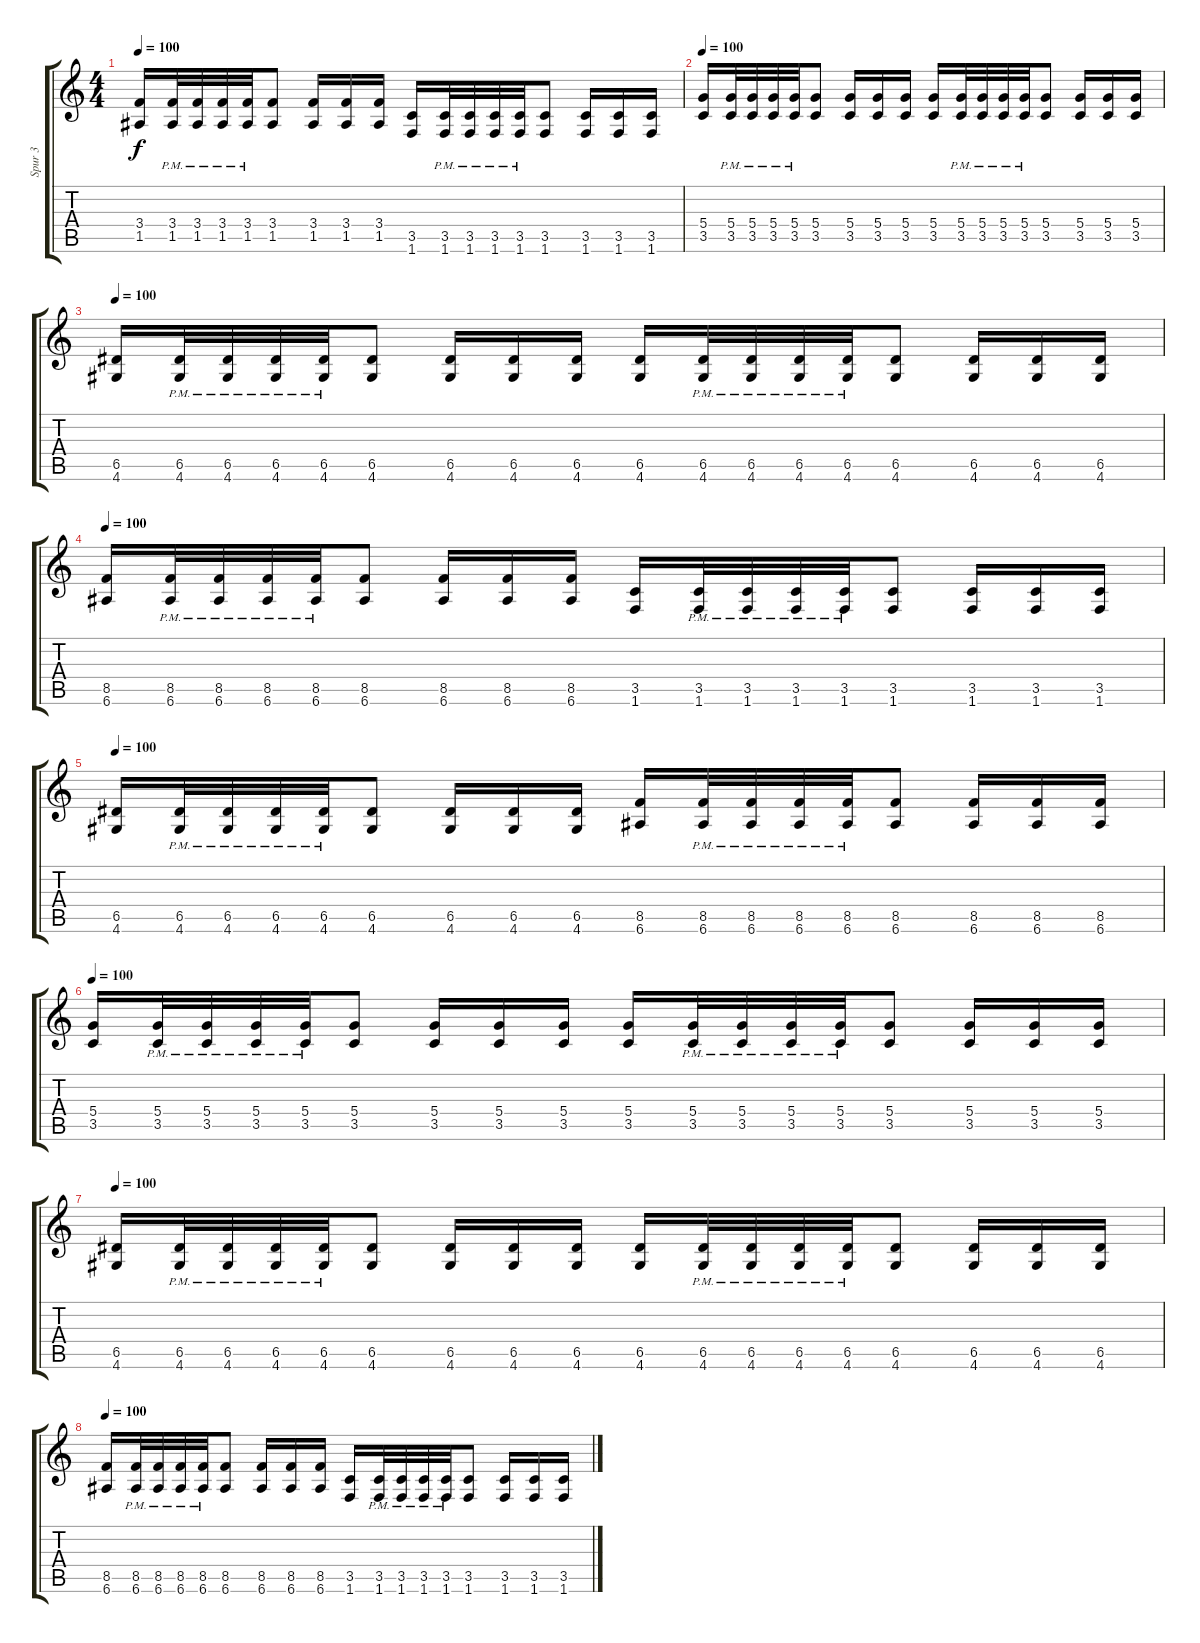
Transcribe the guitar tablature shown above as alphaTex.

\track ("Spur 3" "Spur 3") {instrument distortionguitar}
\staff {score tabs}
\tuning (E4 B3 G3 D3 A2 E2) {hide}
\ts (4 4)
\tempo 100
\clef g2
\ks c
(3.4 1.5).16{dy f} (3.4 1.5{pm}).32 (3.4 1.5{pm}).32 (3.4 1.5{pm}).32 (3.4 1.5{pm}).32 (3.4 1.5).8 (3.4 1.5).16 (3.4 1.5).16 (3.4 1.5).16 (3.5 1.6).16 (3.5{pm} 1.6).32 (3.5{pm} 1.6).32 (3.5{pm} 1.6).32 (3.5{pm} 1.6).32 (3.5 1.6).8 (3.5 1.6).16 (3.5 1.6).16 (3.5 1.6).16 |
\tempo 100
(5.4 3.5).16 (5.4 3.5{pm}).32 (5.4 3.5{pm}).32 (5.4 3.5{pm}).32 (5.4 3.5{pm}).32 (5.4 3.5).8 (5.4 3.5).16 (5.4 3.5).16 (5.4 3.5).16 (5.4 3.5).16 (5.4 3.5{pm}).32 (5.4 3.5{pm}).32 (5.4 3.5{pm}).32 (5.4 3.5{pm}).32 (5.4 3.5).8 (5.4 3.5).16 (5.4 3.5).16 (5.4 3.5).16 |
\tempo 100
(6.5 4.6).16 (6.5 4.6{pm}).32 (6.5 4.6{pm}).32 (6.5 4.6{pm}).32 (6.5 4.6{pm}).32 (6.5 4.6).8 (6.5 4.6).16 (6.5 4.6).16 (6.5 4.6).16 (6.5 4.6).16 (6.5 4.6{pm}).32 (6.5 4.6{pm}).32 (6.5 4.6{pm}).32 (6.5 4.6{pm}).32 (6.5 4.6).8 (6.5 4.6).16 (6.5 4.6).16 (6.5 4.6).16 |
\tempo 100
(8.5 6.6).16 (8.5{pm} 6.6{pm}).32 (8.5{pm} 6.6{pm}).32 (8.5{pm} 6.6{pm}).32 (8.5{pm} 6.6{pm}).32 (8.5 6.6).8 (8.5 6.6).16 (8.5 6.6).16 (8.5 6.6).16 (3.5 1.6).16 (3.5{pm} 1.6{pm}).32 (3.5{pm} 1.6{pm}).32 (3.5{pm} 1.6{pm}).32 (3.5{pm} 1.6{pm}).32 (3.5 1.6).8 (3.5 1.6).16 (3.5 1.6).16 (3.5 1.6).16 |
\tempo 100
(6.5 4.6).16 (6.5 4.6{pm}).32 (6.5 4.6{pm}).32 (6.5 4.6{pm}).32 (6.5 4.6{pm}).32 (6.5 4.6).8 (6.5 4.6).16 (6.5 4.6).16 (6.5 4.6).16 (8.5 6.6).16 (8.5{pm} 6.6{pm}).32 (8.5{pm} 6.6{pm}).32 (8.5{pm} 6.6{pm}).32 (8.5{pm} 6.6{pm}).32 (8.5 6.6).8 (8.5 6.6).16 (8.5 6.6).16 (8.5 6.6).16 |
\tempo 100
(5.4 3.5).16 (5.4 3.5{pm}).32 (5.4 3.5{pm}).32 (5.4 3.5{pm}).32 (5.4 3.5{pm}).32 (5.4 3.5).8 (5.4 3.5).16 (5.4 3.5).16 (5.4 3.5).16 (5.4 3.5).16 (5.4 3.5{pm}).32 (5.4 3.5{pm}).32 (5.4 3.5{pm}).32 (5.4 3.5{pm}).32 (5.4 3.5).8 (5.4 3.5).16 (5.4 3.5).16 (5.4 3.5).16 |
\tempo 100
(6.5 4.6).16 (6.5 4.6{pm}).32 (6.5 4.6{pm}).32 (6.5 4.6{pm}).32 (6.5 4.6{pm}).32 (6.5 4.6).8 (6.5 4.6).16 (6.5 4.6).16 (6.5 4.6).16 (6.5 4.6).16 (6.5 4.6{pm}).32 (6.5 4.6{pm}).32 (6.5 4.6{pm}).32 (6.5 4.6{pm}).32 (6.5 4.6).8 (6.5 4.6).16 (6.5 4.6).16 (6.5 4.6).16 |
\tempo 100
(8.5 6.6).16 (8.5{pm} 6.6{pm}).32 (8.5{pm} 6.6{pm}).32 (8.5{pm} 6.6{pm}).32 (8.5{pm} 6.6{pm}).32 (8.5 6.6).8 (8.5 6.6).16 (8.5 6.6).16 (8.5 6.6).16 (3.5 1.6).16 (3.5{pm} 1.6{pm}).32 (3.5{pm} 1.6{pm}).32 (3.5{pm} 1.6{pm}).32 (3.5{pm} 1.6{pm}).32 (3.5 1.6).8 (3.5 1.6).16 (3.5 1.6).16 (3.5 1.6).16
